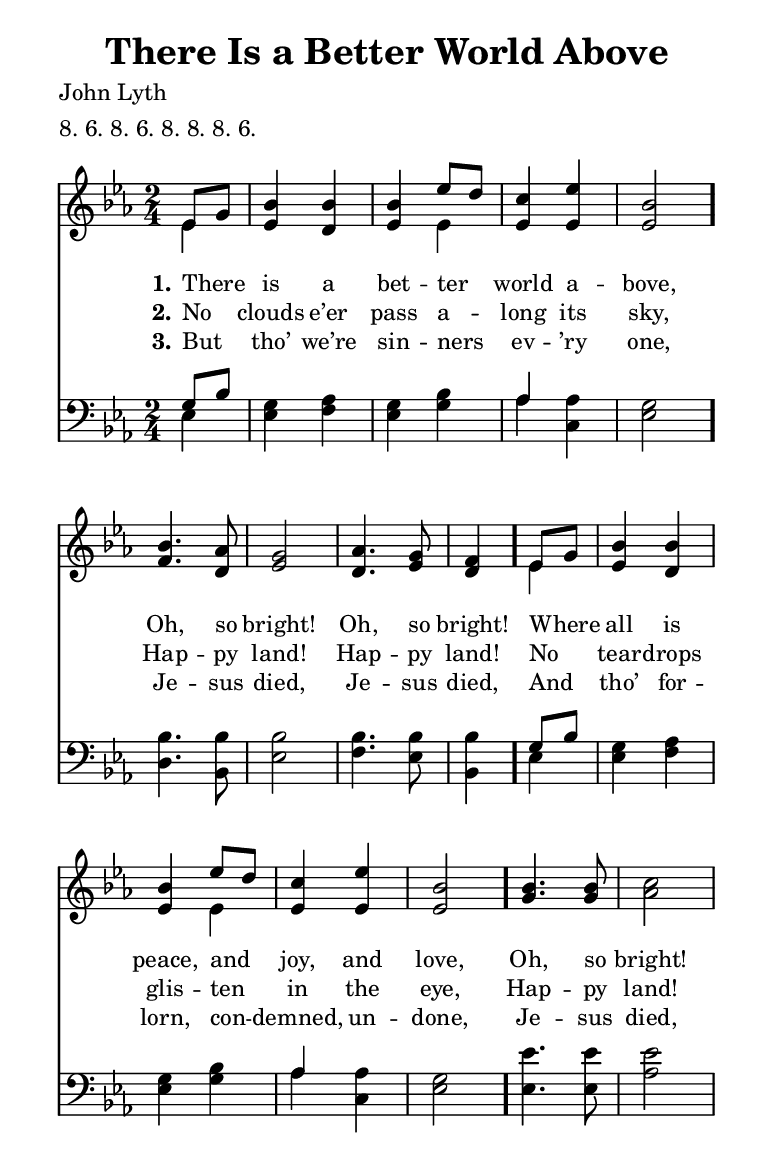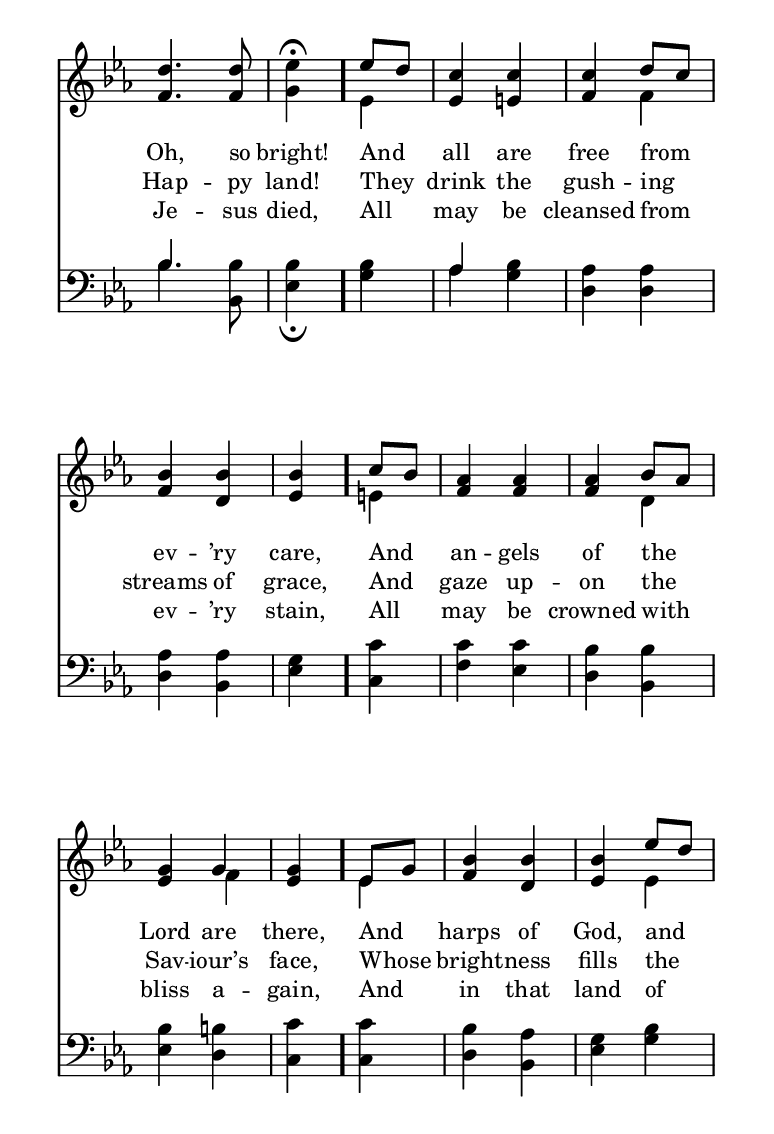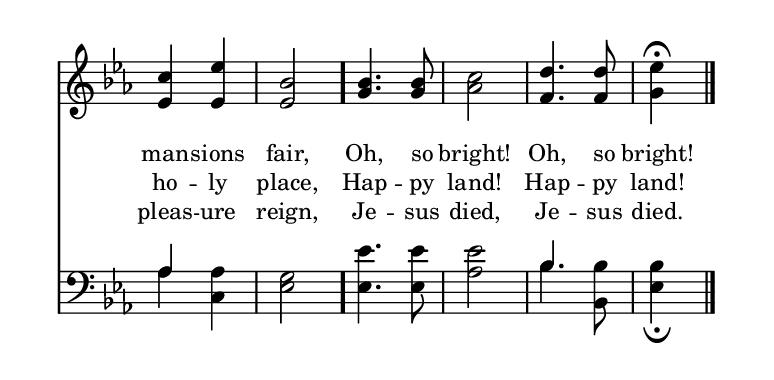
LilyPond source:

\include "common/global.ily"
\paper {
  \include "common/paper.ily"
}

\header{
  %gospel
  hymnnumber = "267"
  title = "There Is a Better World Above"
  tunename = "Better World"
  meter = "8. 6. 8. 6. 8. 8. 8. 6."
  poet = "John Lyth"
  composer = ""
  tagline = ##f
}

ta = { \tempo 4=90 }
tb = { \tempo 4=45 }

global = {
  \include "common/overrides.ily"
  \override Staff.TimeSignature.style = #'numbered
  \time 2/4
  \override Score.MetronomeMark.transparent = ##t % hide all fermata changes too
  \ta
  \key ees \major
  \partial 4
  \autoBeamOff
}

notesSoprano = {
\global
\relative c' {

  ees8[ g] | bes4 bes | bes ees8[ d] | c4 ees | bes2 |
  bes4. aes8 | g2 | aes4. g8 | f4 \eogbreak
  ees8[ g] | bes4 bes | bes ees8[ d] | c4 ees | bes2 |
  bes4. bes8 | c2 | d4. d8 | \tb ees4\fermata \ta \eogbreak

  ees8[ d] | c4 c | c d8[ c] | bes4 bes | bes
  c8[ bes] | aes4 aes | aes bes8[ aes] | g4 g | g \eogbreak
  ees8[ g] | bes4 bes | bes ees8[ d] | c4 ees | bes2 |
  bes4. bes8 | c2 | d4. d8 | \tb ees4\fermata \ta

  \bar "|."

}
}

notesAlto = {
\global
\relative e' {

  ees4 | ees d | ees ees | ees ees | ees2 |
  f4. d8 | ees2 | d4. ees8 | d4
  ees4 | ees d | ees ees | ees ees | ees2 |
  g4. g8 | aes2 | f4. f8 | g4

  ees4 | ees e | f f | f d | ees
  e4 | f f | f d | ees f | ees
  ees4 | f d | ees ees | ees ees | ees2 |
  g4. g8 | aes2 | f4. f8 | g4

}
}

notesTenor = {
\global
\relative a {

  g8[ bes] | g4 aes | g bes | aes aes | g2 |
  bes4. bes8 | bes2 | bes4. bes8 | bes4
  g8[ bes] | g4 aes | g bes | aes aes | g2 |
  ees'4. ees8 | ees2 | bes4. bes8 | bes4

  bes4 | aes bes | aes aes | aes aes | g
  c4 | c c | bes bes | bes b | c
  c4 | bes aes | g bes | aes aes | g2
  ees'4. ees8 | ees2 | bes4. bes8 | bes4

}
}

notesBass = {
\global
\relative f {

  ees4 | ees f | ees g | aes c, | ees2 |
  d4. bes8 | ees2 | f4. ees8 | bes4
  ees4 | ees f | ees g | aes c, | ees2 |
  ees4. ees8 | aes2 | bes4. bes,8 | ees4_\fermata

  g4 aes g | d d | d bes | ees
  c4 | f ees | d bes | ees d | c
  c4 | d bes | ees g | aes c, | ees2 |
  ees4. ees8 | aes2 | bes4. bes,8 | ees4_\fermata

}
}

wordsA = \lyricmode {
\set stanza = "1."

There is a bet -- ter world a -- bove, \bar "."
Oh, so bright! Oh, so bright! \bar "."
Where all is peace, and joy, and love, \bar "."
Oh, so bright! Oh, so bright! \bar "."
And all are free from ev -- ’ry care, \bar "."
And an -- gels of the Lord are there, \bar "."
And harps of God, and man -- sions fair, \bar "."
Oh, so bright! Oh, so bright! \bar "."

}

wordsB = \lyricmode {
\set stanza = "2."

No clouds e’er pass a -- long its sky,
Hap -- py land! Hap -- py land!
No tear -- drops glis -- ten in the eye,
Hap -- py land! Hap -- py land!
They drink the gush -- ing streams of grace,
And gaze up -- on the Sav -- iour’s face,
Whose bright -- ness fills the ho -- ly place,
Hap -- py land! Hap -- py land!

}

wordsC = \lyricmode {
\set stanza = "3."

But tho’ we’re sin -- ners ev -- ’ry one,
Je -- sus died, Je -- sus died,
And tho’ for -- lorn, con -- demned, un -- done,
Je -- sus died, Je -- sus died,
All may be cleansed from ev -- ’ry stain,
All may be crowned with bliss a -- gain,
And in that land of pleas -- ure reign,
Je -- sus died, Je -- sus died.

}

\score {
  \context ChoirStaff <<
    \context Staff = upper <<
      \set Staff.autoBeaming = ##f
      \set ChoirStaff.systemStartDelimiter = #'SystemStartBar
      \set ChoirStaff.printPartCombineTexts = ##f
      \partcombine #'(2 . 9) \notesSoprano \notesAlto
      \context NullVoice = sopranos { \voiceOne << \notesSoprano >> }
      \context NullVoice = altos { \voiceTwo << \notesAlto >> }
      \context Lyrics = one   \lyricsto sopranos \wordsA
      \context Lyrics = two   \lyricsto sopranos \wordsB
      \context Lyrics = three \lyricsto sopranos \wordsC
    >>
    \context Staff = men <<
      \set Staff.autoBeaming = ##f
      \clef bass
      \set ChoirStaff.printPartCombineTexts = ##f
      \partcombine #'(2 . 9) \notesTenor \notesBass
      \context NullVoice = tenors { \voiceOne << \notesTenor >> }
      \context NullVoice = basses { \voiceTwo << \notesBass >> }
    >>
  >>
  \layout {
    \include "common/layout.ily"
  }
  \midi{
    \include "common/midi.ily"
  }
}

\version "2.19.49"  % necessary for upgrading to future LilyPond versions.

% vi:set et ts=2 sw=2 ai nocindent syntax=lilypond:
